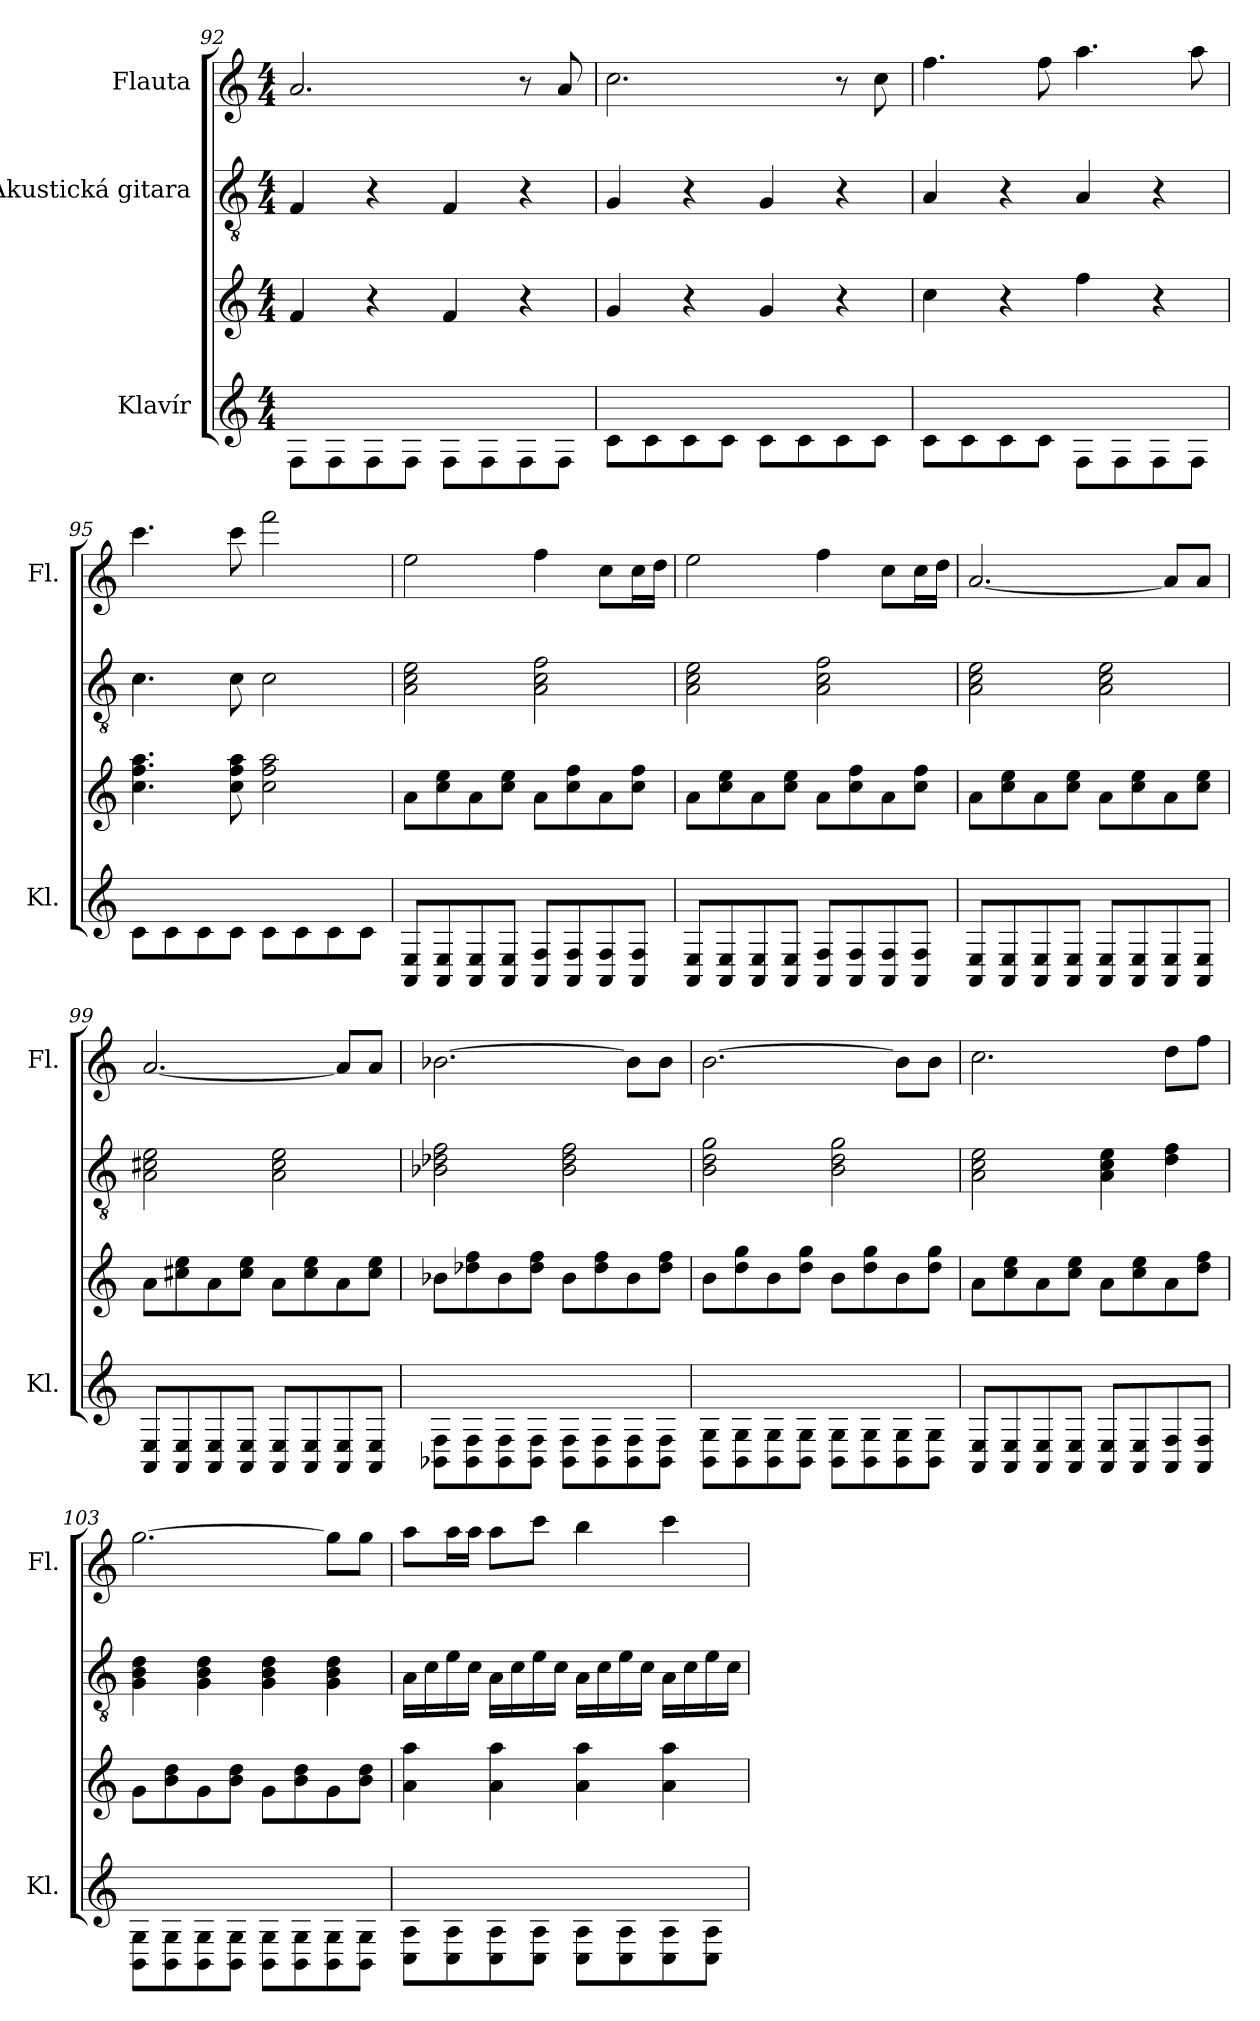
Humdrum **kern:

**kern	**kern	**kern	**kern
*part3	*part3	*part2	*part1
*staff4	*staff3	*staff2	*staff1
*I"Klavír	*	*I"Akustická gitara	*I"Flauta
*I'Kl.	*	*	*I'Fl.
!!LO:LB:g=z
*clefG2	*clefG2	*clefGv2	*clefG2
*k[]	*k[]	*k[]	*k[]
*M4/4	*M4/4	*M4/4	*M4/4
=92	=92	=92	=92
8F\L	4f/	4F/	2.a/
8F\	.	.	.
8F\	4r	4r	.
8F\J	.	.	.
8F\L	4f/	4F/	.
8F\	.	.	.
8F\	4r	4r	8r
8F\J	.	.	8a/
=93	=93	=93	=93
8c\L	4g/	4G/	2.cc\
8c\	.	.	.
8c\	4r	4r	.
8c\J	.	.	.
8c\L	4g/	4G/	.
8c\	.	.	.
8c\	4r	4r	8r
8c\J	.	.	8cc\
=94	=94	=94	=94
8c\L	4cc\	4A/	4.ff\
8c\	.	.	.
8c\	4r	4r	.
8c\J	.	.	8ff\
8F\L	4ff\	4A/	4.aa\
8F\	.	.	.
8F\	4r	4r	.
8F\J	.	.	8aa\
=95	=95	=95	=95
8c\L	4.cc\ 4.ff\ 4.aa\	4.c\	4.ccc\
8c\	.	.	.
8c\	.	.	.
8c\J	8cc\ 8ff\ 8aa\	8c\	8ccc\
8c\L	2cc\ 2ff\ 2aa\	2c\	2fff\
8c\	.	.	.
8c\	.	.	.
8c\J	.	.	.
!!LO:PB:g=z
=96	=96	=96	=96
8AA/ 8E/L	8a\L	2A\ 2c\ 2e\	2ee\
8AA/ 8E/	8cc\ 8ee\	.	.
8AA/ 8E/	8a\	.	.
8AA/ 8E/J	8cc\ 8ee\J	.	.
8AA/ 8F/L	8a\L	2A\ 2c\ 2f\	4ff\
8AA/ 8F/	8cc\ 8ff\	.	.
8AA/ 8F/	8a\	.	8cc\L
8AA/ 8F/J	8cc\ 8ff\J	.	16cc\L
.	.	.	16dd\JJ
=97	=97	=97	=97
8AA/ 8E/L	8a\L	2A\ 2c\ 2e\	2ee\
8AA/ 8E/	8cc\ 8ee\	.	.
8AA/ 8E/	8a\	.	.
8AA/ 8E/J	8cc\ 8ee\J	.	.
8AA/ 8F/L	8a\L	2A\ 2c\ 2f\	4ff\
8AA/ 8F/	8cc\ 8ff\	.	.
8AA/ 8F/	8a\	.	8cc\L
8AA/ 8F/J	8cc\ 8ff\J	.	16cc\L
.	.	.	16dd\JJ
=98	=98	=98	=98
8AA/ 8E/L	8a\L	2A\ 2c\ 2e\	[2.a/
8AA/ 8E/	8cc\ 8ee\	.	.
8AA/ 8E/	8a\	.	.
8AA/ 8E/J	8cc\ 8ee\J	.	.
8AA/ 8E/L	8a\L	2A\ 2c\ 2e\	.
8AA/ 8E/	8cc\ 8ee\	.	.
8AA/ 8E/	8a\	.	8a/L]
8AA/ 8E/J	8cc\ 8ee\J	.	8a/J
=99	=99	=99	=99
8AA/ 8E/L	8a\L	2A\ 2c#X\ 2e\	[2.a/
8AA/ 8E/	8cc#X\ 8ee\	.	.
8AA/ 8E/	8a\	.	.
8AA/ 8E/J	8cc#\ 8ee\J	.	.
8AA/ 8E/L	8a\L	2A\ 2c#\ 2e\	.
8AA/ 8E/	8cc#\ 8ee\	.	.
8AA/ 8E/	8a\	.	8a/L]
8AA/ 8E/J	8cc#\ 8ee\J	.	8a/J
!!LO:LB:g=z
=100	=100	=100	=100
8BB-X\ 8F\L	8b-X\L	2B-X\ 2d-X\ 2f\	[2.b-X\
8BB-\ 8F\	8dd-X\ 8ff\	.	.
8BB-\ 8F\	8b-\	.	.
8BB-\ 8F\J	8dd-\ 8ff\J	.	.
8BB-\ 8F\L	8b-\L	2B-\ 2d-\ 2f\	.
8BB-\ 8F\	8dd-\ 8ff\	.	.
8BB-\ 8F\	8b-\	.	8b-\L]
8BB-\ 8F\J	8dd-\ 8ff\J	.	8b-\J
=101	=101	=101	=101
8BB\ 8G\L	8b\L	2B\ 2d\ 2g\	[2.b\
8BB\ 8G\	8dd\ 8gg\	.	.
8BB\ 8G\	8b\	.	.
8BB\ 8G\J	8dd\ 8gg\J	.	.
8BB\ 8G\L	8b\L	2B\ 2d\ 2g\	.
8BB\ 8G\	8dd\ 8gg\	.	.
8BB\ 8G\	8b\	.	8b\L]
8BB\ 8G\J	8dd\ 8gg\J	.	8b\J
=102	=102	=102	=102
8AA/ 8E/L	8a\L	2A\ 2c\ 2e\	2.cc\
8AA/ 8E/	8cc\ 8ee\	.	.
8AA/ 8E/	8a\	.	.
8AA/ 8E/J	8cc\ 8ee\J	.	.
8AA/ 8E/L	8a\L	4A\ 4c\ 4e\	.
8AA/ 8E/	8cc\ 8ee\	.	.
8AA/ 8F/	8a\	4d\ 4f\	8dd\L
8AA/ 8F/J	8dd\ 8ff\J	.	8ff\J
=103	=103	=103	=103
8BB\ 8G\L	8g\L	4G\ 4B\ 4d\	[2.gg\
8BB\ 8G\	8b\ 8dd\	.	.
8BB\ 8G\	8g\	4G\ 4B\ 4d\	.
8BB\ 8G\J	8b\ 8dd\J	.	.
8BB\ 8G\L	8g\L	4G\ 4B\ 4d\	.
8BB\ 8G\	8b\ 8dd\	.	.
8BB\ 8G\	8g\	4G\ 4B\ 4d\	8gg\L]
8BB\ 8G\J	8b\ 8dd\J	.	8gg\J
!!LO:LB:g=z
=104	=104	=104	=104
8C\ 8A\L	4a\ 4aa\	16A\LL	8aa\L
.	.	16c\	.
8C\ 8A\	.	16e\	16aa\L
.	.	16c\JJ	16aa\JJ
8C\ 8A\	4a\ 4aa\	16A\LL	8aa\L
.	.	16c\	.
8C\ 8A\J	.	16e\	8ccc\J
.	.	16c\JJ	.
8C\ 8A\L	4a\ 4aa\	16A\LL	4bb\
.	.	16c\	.
8C\ 8A\	.	16e\	.
.	.	16c\JJ	.
8C\ 8A\	4a\ 4aa\	16A\LL	4ccc\
.	.	16c\	.
8C\ 8A\J	.	16e\	.
.	.	16c\JJ	.
=	=	=	=
*-	*-	*-	*-
